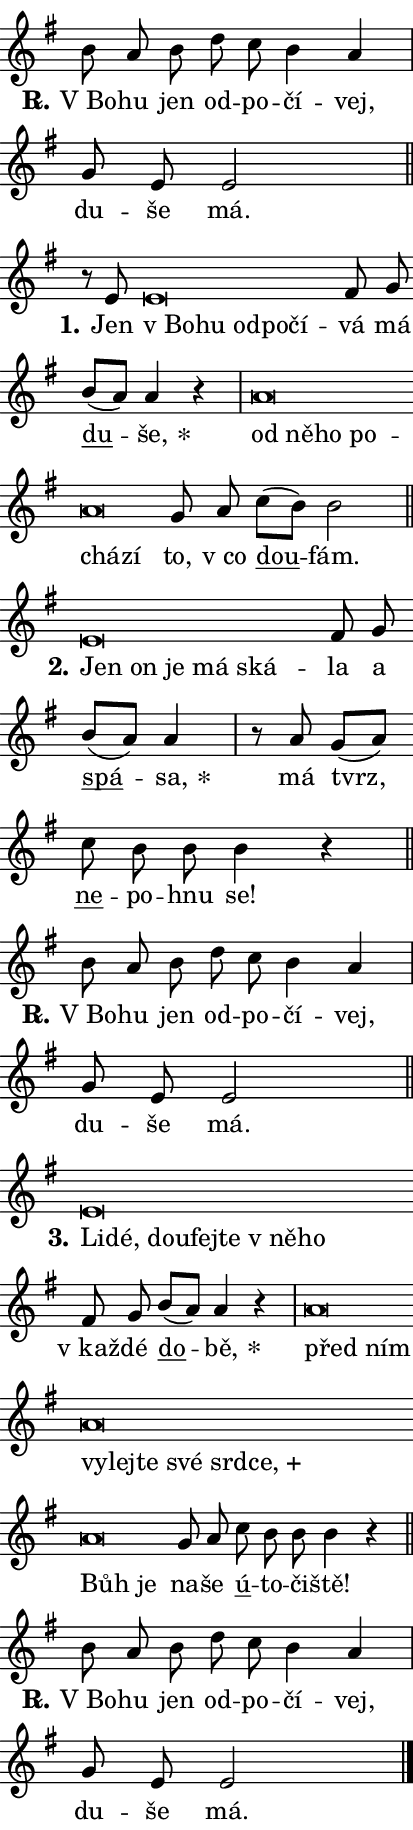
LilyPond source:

\version "2.24.0"
\header { tagline = "" }
\paper {
  indent = 0\cm
  top-margin = 0\cm
  right-margin = 0\cm
  bottom-margin = 0\cm
  left-margin = 0\cm
  paper-width = 7\cm
  page-breaking = #ly:one-page-breaking
  system-system-spacing.basic-distance = #11
  score-system-spacing.basic-distance = #11
  ragged-last = ##f
}


%% Author: Thomas Morley
%% https://lists.gnu.org/archive/html/lilypond-user/2020-05/msg00002.html
#(define (line-position grob)
"Returns position of @var[grob} in current system:
   @code{'start}, if at first time-step
   @code{'end}, if at last time-step
   @code{'middle} otherwise
"
  (let* ((col (ly:item-get-column grob))
         (ln (ly:grob-object col 'left-neighbor))
         (rn (ly:grob-object col 'right-neighbor))
         (col-to-check-left (if (ly:grob? ln) ln col))
         (col-to-check-right (if (ly:grob? rn) rn col))
         (break-dir-left
           (and
             (ly:grob-property col-to-check-left 'non-musical #f)
             (ly:item-break-dir col-to-check-left)))
         (break-dir-right
           (and
             (ly:grob-property col-to-check-right 'non-musical #f)
             (ly:item-break-dir col-to-check-right))))
        (cond ((eqv? 1 break-dir-left) 'start)
              ((eqv? -1 break-dir-right) 'end)
              (else 'middle))))

#(define (tranparent-at-line-position vctor)
  (lambda (grob)
  "Relying on @code{line-position} select the relevant enry from @var{vctor}.
Used to determine transparency,"
    (case (line-position grob)
      ((end) (not (vector-ref vctor 0)))
      ((middle) (not (vector-ref vctor 1)))
      ((start) (not (vector-ref vctor 2))))))

noteHeadBreakVisibility =
#(define-music-function (break-visibility)(vector?)
"Makes @code{NoteHead}s transparent relying on @var{break-visibility}"
#{
  \override NoteHead.transparent =
    #(tranparent-at-line-position break-visibility)
#})

#(define delete-ledgers-for-transparent-note-heads
  (lambda (grob)
    "Reads whether a @code{NoteHead} is transparent.
If so this @code{NoteHead} is removed from @code{'note-heads} from
@var{grob}, which is supposed to be @code{LedgerLineSpanner}.
As a result ledgers are not printed for this @code{NoteHead}"
    (let* ((nhds-array (ly:grob-object grob 'note-heads))
           (nhds-list
             (if (ly:grob-array? nhds-array)
                 (ly:grob-array->list nhds-array)
                 '()))
           ;; Relies on the transparent-property being done before
           ;; Staff.LedgerLineSpanner.after-line-breaking is executed.
           ;; This is fragile ...
           (to-keep
             (remove
               (lambda (nhd)
                 (ly:grob-property nhd 'transparent #f))
               nhds-list)))
      ;; TODO find a better method to iterate over grob-arrays, similiar
      ;; to filter/remove etc for lists
      ;; For now rebuilt from scratch
      (set! (ly:grob-object grob 'note-heads)  '())
      (for-each
        (lambda (nhd)
          (ly:pointer-group-interface::add-grob grob 'note-heads nhd))
        to-keep))))

hideNotes = {
  \noteHeadBreakVisibility #begin-of-line-visible
}
unHideNotes = {
  \noteHeadBreakVisibility #all-visible
}

% work-around for resetting accidentals
% https://lilypond.org/doc/v2.23/Documentation/notation/displaying-rhythms#unmetered-music
cadenzaMeasure = {
  \cadenzaOff
  \partial 1024 s1024
  \cadenzaOn
}

#(define-markup-command (accent layout props text) (markup?)
  "Underline accented syllable"
  (interpret-markup layout props
    #{\markup \override #'(offset . 4.3) \underline { #text }#}))

responsum = \markup \concat {
  "R" \hspace #-1.05 \path #0.1 #'((moveto 0 0.07) (lineto 0.9 0.8)) \hspace #0.05 "."
}

\layout {
    \context {
        \Staff
        \remove "Time_signature_engraver"
        \override LedgerLineSpanner.after-line-breaking = #delete-ledgers-for-transparent-note-heads
    }
    \context {
        \Voice {
            \override NoteHead.output-attributes = #'((class . "notehead"))
            \override Hairpin.height = #0.55
        }
    }
    \context {
        \Lyrics {
            \override StanzaNumber.output-attributes = #'((class . "stanzanumber"))
            \override LyricSpace.minimum-distance = #0.9
            \override LyricText.font-name = #"TeX Gyre Schola"
            \override LyricText.font-size = 1
            \override StanzaNumber.font-name = #"TeX Gyre Schola Bold"
            \override StanzaNumber.font-size = 1
        }
    }
}

% magnetic-lyrics.ily
%
%   written by
%     Jean Abou Samra <jean@abou-samra.fr>
%     Werner Lemberg <wl@gnu.org>
%
%   adapted by
%     Jiri Hon <jiri.hon@gmail.com>
%
% Version 2022-Apr-15

% https://www.mail-archive.com/lilypond-user@gnu.org/msg149350.html

#(define (Left_hyphen_pointer_engraver context)
   "Collect syllable-hyphen-syllable occurrences in lyrics and store
them in properties.  This engraver only looks to the left.  For
example, if the lyrics input is @code{foo -- bar}, it does the
following.

@itemize @bullet
@item
Set the @code{text} property of the @code{LyricHyphen} grob between
@q{foo} and @q{bar} to @code{foo}.

@item
Set the @code{left-hyphen} property of the @code{LyricText} grob with
text @q{foo} to the @code{LyricHyphen} grob between @q{foo} and
@q{bar}.
@end itemize

Use this auxiliary engraver in combination with the
@code{lyric-@/text::@/apply-@/magnetic-@/offset!} hook."
   (let ((hyphen #f)
         (text #f))
     (make-engraver
      (acknowledgers
       ((lyric-syllable-interface engraver grob source-engraver)
        (set! text grob)))
      (end-acknowledgers
       ((lyric-hyphen-interface engraver grob source-engraver)
        ;(when (not (grob::has-interface grob 'lyric-space-interface))
          (set! hyphen grob)));)
      ((stop-translation-timestep engraver)
       (when (and text hyphen)
         (ly:grob-set-object! text 'left-hyphen hyphen))
       (set! text #f)
       (set! hyphen #f)))))

#(define (lyric-text::apply-magnetic-offset! grob)
   "If the space between two syllables is less than the value in
property @code{LyricText@/.details@/.squash-threshold}, move the right
syllable to the left so that it gets concatenated with the left
syllable.

Use this function as a hook for
@code{LyricText@/.after-@/line-@/breaking} if the
@code{Left_@/hyphen_@/pointer_@/engraver} is active."
   (let ((hyphen (ly:grob-object grob 'left-hyphen #f)))
     (when hyphen
       (let ((left-text (ly:spanner-bound hyphen LEFT)))
         (when (grob::has-interface left-text 'lyric-syllable-interface)
           (let* ((common (ly:grob-common-refpoint grob left-text X))
                  (this-x-ext (ly:grob-extent grob common X))
                  (left-x-ext
                   (begin
                     ;; Trigger magnetism for left-text.
                     (ly:grob-property left-text 'after-line-breaking)
                     (ly:grob-extent left-text common X)))
                  ;; `delta` is the gap width between two syllables.
                  (delta (- (interval-start this-x-ext)
                            (interval-end left-x-ext)))
                  (details (ly:grob-property grob 'details))
                  (threshold (assoc-get 'squash-threshold details 0.2)))
             (when (< delta threshold)
               (let* (;; We have to manipulate the input text so that
                      ;; ligatures crossing syllable boundaries are not
                      ;; disabled.  For languages based on the Latin
                      ;; script this is essentially a beautification.
                      ;; However, for non-Western scripts it can be a
                      ;; necessity.
                      (lt (ly:grob-property left-text 'text))
                      (rt (ly:grob-property grob 'text))
                      (is-space (grob::has-interface hyphen 'lyric-space-interface))
                      (space (if is-space " " ""))
                      (space-markup (grob-interpret-markup grob " "))
                      (space-size (interval-length (ly:stencil-extent space-markup X)))
                      (extra-delta (if is-space space-size 0))
                      ;; Append new syllable.
                      (ltrt-space (if (and (string? lt) (string? rt))
                                (string-append lt space rt)
                                (make-concat-markup (list lt space rt))))
                      ;; Right-align `ltrt` to the right side.
                      (ltrt-space-markup (grob-interpret-markup
                               grob
                               (make-translate-markup
                                (cons (interval-length this-x-ext) 0)
                                (make-right-align-markup ltrt-space)))))
                 (begin
                   ;; Don't print `left-text`.
                   (ly:grob-set-property! left-text 'stencil #f)
                   ;; Set text and stencil (which holds all collected
                   ;; syllables so far) and shift it to the left.
                   (ly:grob-set-property! grob 'text ltrt-space)
                   (ly:grob-set-property! grob 'stencil ltrt-space-markup)
                   (ly:grob-translate-axis! grob (- (- delta extra-delta)) X))))))))))


#(define (lyric-hyphen::displace-bounds-first grob)
   ;; Make very sure this callback isn't triggered too early.
   (let ((left (ly:spanner-bound grob LEFT))
         (right (ly:spanner-bound grob RIGHT)))
     (ly:grob-property left 'after-line-breaking)
     (ly:grob-property right 'after-line-breaking)
     (ly:lyric-hyphen::print grob)))

squashThreshold = #0.4

\layout {
  \context {
    \Lyrics
    \consists #Left_hyphen_pointer_engraver
    \override LyricText.after-line-breaking =
      #lyric-text::apply-magnetic-offset!
    \override LyricHyphen.stencil = #lyric-hyphen::displace-bounds-first
    \override LyricText.details.squash-threshold = \squashThreshold
    \override LyricHyphen.minimum-distance = 0
    \override LyricHyphen.minimum-length = \squashThreshold
  }
}

squash = \override LyricText.details.squash-threshold = 9999
unSquash = \override LyricText.details.squash-threshold = \squashThreshold

left = \override LyricText.self-alignment-X = #LEFT
unLeft = \revert LyricText.self-alignment-X

starOffset = #(lambda (grob) 
                (let ((x_offset (ly:self-alignment-interface::aligned-on-x-parent grob)))
                  (if (= x_offset 0) 0 (+ x_offset 1.2))))

star = #(define-music-function (syllable)(string?)
"Append star separator at the end of a syllable"
#{
  \once \override LyricText.X-offset = #starOffset
  \lyricmode { \markup {
    #syllable
    \override #'((font-name . "TeX Gyre Schola Bold")) \hspace #0.2 \lower #0.65 \larger "*"
  } }
#})

starAccent = #(define-music-function (syllable)(string?)
"Append star separator at the end of a syllable and make accent"
#{
  \once \override LyricText.X-offset = #starOffset
  \lyricmode { \markup {
    \accent #syllable
    \override #'((font-name . "TeX Gyre Schola Bold")) \hspace #0.2 \lower #0.65 \larger "*"
  } }
#})

breath = #(define-music-function (syllable)(string?)
"Append breathing indicator at the end of a syllable"
#{
  \lyricmode { \markup { #syllable "+" } }
#})

optionalBreath = #(define-music-function (syllable)(string?)
"Append optional breathing indicator at the end of a syllable"
#{
  \lyricmode { \markup { #syllable "(+)" } }
#})


\score {
    <<
        \new Voice = "melody" { \cadenzaOn \key g \major \relative { b'8 a b d c b4 a \cadenzaMeasure \bar "|" g8 e e2 \cadenzaMeasure \bar "||" \break } }
        \new Lyrics \lyricsto "melody" { \lyricmode { \set stanza = \responsum
"V Bo" -- hu jen od -- po -- čí -- vej, du -- še má. } }
    >>
    \layout {}
}

\score {
    <<
        \new Voice = "melody" { \cadenzaOn \key g \major \relative { r8 e'8 e\breve*1/16 \hideNotes \breve*1/16 \bar "" \breve*1/16 \bar "" \breve*1/16 \breve*1/16 \bar "" \unHideNotes fis8 g \bar "" b[( a)] a4 r \cadenzaMeasure \bar "|" a\breve*1/16 \hideNotes \breve*1/16 \bar "" \breve*1/16 \bar "" \breve*1/16 \bar "" \breve*1/16 \breve*1/16 \bar "" \unHideNotes g8 a \bar "" c[( b)] b2 \cadenzaMeasure \bar "||" \break } }
        \new Lyrics \lyricsto "melody" { \lyricmode { \set stanza = "1."
Jen \left "v Bo" -- \squash hu od -- po -- čí -- \unLeft \unSquash vá má \markup \accent du -- \star še, \left od \squash ně -- ho po -- chá -- zí \unLeft \unSquash to, "v co" \markup \accent dou -- fám. } }
    >>
    \layout {}
}

\score {
    <<
        \new Voice = "melody" { \cadenzaOn \key g \major \relative { e'\breve*1/16 \hideNotes \breve*1/16 \bar "" \breve*1/16 \bar "" \breve*1/16 \breve*1/16 \bar "" \unHideNotes fis8 g \bar "" b[( a)] a4 \cadenzaMeasure \bar "|" r8 a8 g8[( a)] \bar "" c b b b4 r \cadenzaMeasure \bar "||" \break } }
        \new Lyrics \lyricsto "melody" { \lyricmode { \set stanza = "2."
\left Jen \squash on je má ská -- \unLeft \unSquash la a \markup \accent spá -- \star sa, má tvrz, \markup \accent ne -- po -- hnu se! } }
    >>
    \layout {}
}

\score {
    <<
        \new Voice = "melody" { \cadenzaOn \key g \major \relative { b'8 a b d c b4 a \cadenzaMeasure \bar "|" g8 e e2 \cadenzaMeasure \bar "||" \break } }
        \new Lyrics \lyricsto "melody" { \lyricmode { \set stanza = \responsum
"V Bo" -- hu jen od -- po -- čí -- vej, du -- še má. } }
    >>
    \layout {}
}

\score {
    <<
        \new Voice = "melody" { \cadenzaOn \key g \major \relative { e'\breve*1/16 \hideNotes \breve*1/16 \bar "" \breve*1/16 \bar "" \breve*1/16 \bar "" \breve*1/16 \bar "" \breve*1/16 \breve*1/16 \bar "" \unHideNotes fis8 g \bar "" b[( a)] a4 r \cadenzaMeasure \bar "|" a\breve*1/16 \hideNotes \breve*1/16 \bar "" \breve*1/16 \bar "" \breve*1/16 \bar "" \breve*1/16 \bar "" \breve*1/16 \bar "" \breve*1/16 \bar "" \breve*1/16 \bar "" \breve*1/16 \breve*1/16 \bar "" \unHideNotes g8 a \bar "" c b b b4 r \cadenzaMeasure \bar "||" \break } }
        \new Lyrics \lyricsto "melody" { \lyricmode { \set stanza = "3."
\left Li -- \squash dé, dou -- fej -- te "v ně" -- ho \unLeft \unSquash "v kaž" -- dé \markup \accent do -- \star bě, \left před \squash ním vy -- lej -- te své srd -- \breath "ce," Bůh je \unLeft \unSquash na -- še \markup \accent ú -- to -- či -- ště! } }
    >>
    \layout {}
}

\score {
    <<
        \new Voice = "melody" { \cadenzaOn \key g \major \relative { b'8 a b d c b4 a \cadenzaMeasure \bar "|" g8 e e2 \cadenzaMeasure \bar "||" \break } \bar "|." }
        \new Lyrics \lyricsto "melody" { \lyricmode { \set stanza = \responsum
"V Bo" -- hu jen od -- po -- čí -- vej, du -- še má. } }
    >>
    \layout {}
}
